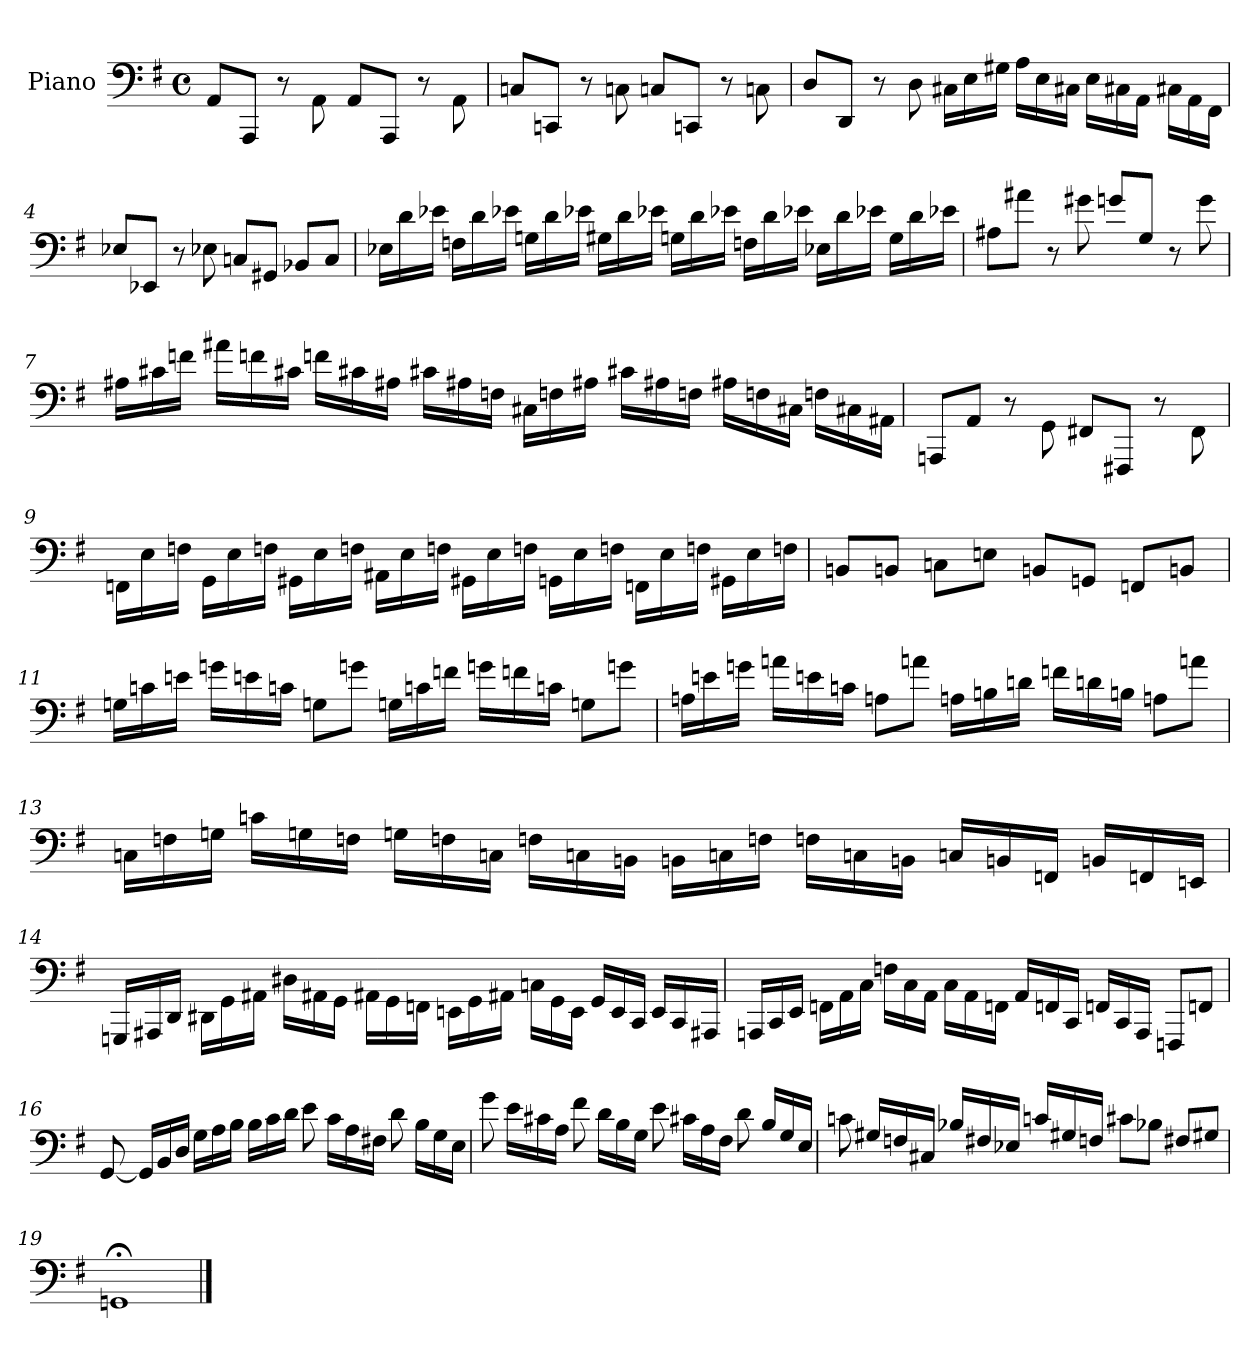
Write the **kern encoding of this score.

**kern
*part1
*staff1
*I"Piano
*I'Pno
*clefF4
*k[f#]
*G:
*M4/4
*met(c)
=1
8AA/L
8AAA/J
8r
8AA\
8AA/L
8AAA/J
8r
8AA\
!!LO:LB:g=z
=2
8Cn/L
8CCn/J
8r
8Cn\
8Cn/L
8CCn/J
8r
8Cn\
=3
8D/L
8DD/J
8r
8D\
*Xtuplet
24C#X\LL
24E\
24G#X\JJ
24A\LL
24E\
24C#X\JJ
24E\LL
24C#X\
24AA\JJ
24C#X\LL
24AA\
24FF#\JJ
!!LO:LB:g=z
=4
8E-X/L
8EE-X/J
8r
8E-X\
8Cn/L
8GG#X/J
8BB-X/L
8C/J
=5
24E-X\LL
24d\
24e-X\JJ
24Fn\LL
24d\
24e-X\JJ
24Gn\LL
24d\
24e-X\JJ
24G#X\LL
24d\
24e-X\JJ
24Gn\LL
24d\
24e-X\JJ
24Fn\LL
24d\
24e-X\JJ
24E-X\LL
24d\
24e-X\JJ
24G\LL
24d\
24e-X\JJ
!!LO:LB:g=z
=6
8A#X\L
8a#X\J
8r
8g#X\
8gn/L
8G/J
8r
8g\
=7
24A#X\LL
24c#X\
24fn\JJ
24a#X\LL
24fn\
24c#X\JJ
24fn\LL
24c#X\
24A#X\JJ
24c#X\LL
24A#X\
24Fn\JJ
24C#X\LL
24Fn\
24A#X\JJ
24c#X\LL
24A#X\
24Fn\JJ
24A#X\LL
24Fn\
24C#X\JJ
24Fn\LL
24C#X\
24AA#X\JJ
!!LO:LB:g=z
=8
8AAAn/L
8AA/J
8r
8GG\
8FF#X/L
8FFF#X/J
8r
8FF#\
=9
24FFn\LL
24E\
24Fn\JJ
24GG\LL
24E\
24Fn\JJ
24GG#X\LL
24E\
24Fn\JJ
24AA#X\LL
24E\
24Fn\JJ
24GG#X\LL
24E\
24Fn\JJ
24GGn\LL
24E\
24Fn\JJ
24FFn\LL
24E\
24Fn\JJ
24GG#X\LL
24E\
24Fn\JJ
!!LO:PB:g=z
=10
8BBn/L
8BBn/J
8Cn\L
8En\J
8BBn/L
8GGn/J
8FFn/L
8BBn/J
=11
24Gn\LL
24cn\
24en\JJ
24gn\LL
24en\
24cn\JJ
8Gn\L
8gn\J
24Gn\LL
24cn\
24fn\JJ
24gn\LL
24fn\
24cn\JJ
8Gn\L
8gn\J
!!LO:LB:g=z
=12
24An\LL
24en\
24gn\JJ
24an\LL
24en\
24cn\JJ
8An\L
8an\J
24An\LL
24Bn\
24dn\JJ
24fn\LL
24dn\
24Bn\JJ
8An\L
8an\J
=13
24Cn\LL
24Fn\
24Gn\JJ
24cn\LL
24Gn\
24Fn\JJ
24Gn\LL
24Fn\
24Cn\JJ
24Fn\LL
24Cn\
24BBn\JJ
24BBn\LL
24Cn\
24Fn\JJ
24Fn\LL
24Cn\
24BBn\JJ
24Cn/LL
24BBn/
24FFn/JJ
24BBn/LL
24FFn/
24EEn/JJ
!!LO:LB:g=z
=14
24GGGn/LL
24AAA#X/
24DD/JJ
24DD#X\LL
24GG\
24AA#X\JJ
24D#X\LL
24AA#X\
24GG\JJ
24AA#X\LL
24GG\
24FFn\JJ
24EEn\LL
24GG\
24AA#X\JJ
24Cn\LL
24GG\
24EE\JJ
24GG/LL
24EE/
24CC/JJ
24EE/LL
24CC/
24AAA#X/JJ
=15
24AAAn/LL
24CC/
24EE/JJ
24FFn\LL
24AA\
24C\JJ
24Fn\LL
24C\
24AA\JJ
24C\LL
24AA\
24FFn\JJ
24AA/LL
24FFn/
24CC/JJ
24FFn/LL
24CC/
24AAA/JJ
8FFFn/L
8FFn/J
!!LO:LB:g=z
=16
[8GG/
24GG/LL]
24BB/
24D/JJ
24G\LL
24A\
24B\JJ
24B\LL
24c\
24d\JJ
8e\
24c\LL
24A\
24F#X\JJ
8d\
24B\LL
24G\
24E\JJ
=17
8g\
24e\LL
24c#X\
24A\JJ
8f#\
24d\LL
24B\
24G\JJ
8e\
24c#X\LL
24A\
24F#\JJ
8d\
24B/LL
24G/
24E/JJ
!!LO:LB:g=z
=18
8cn\
24G#X/LL
24Fn/
24C#X/JJ
24B-X/LL
24F#X/
24E-X/JJ
24cn/LL
24G#X/
24Fn/JJ
8c#X\L
8B-X\J
8F#X/L
8G#X/J
=19
1GGn;
==
*-
